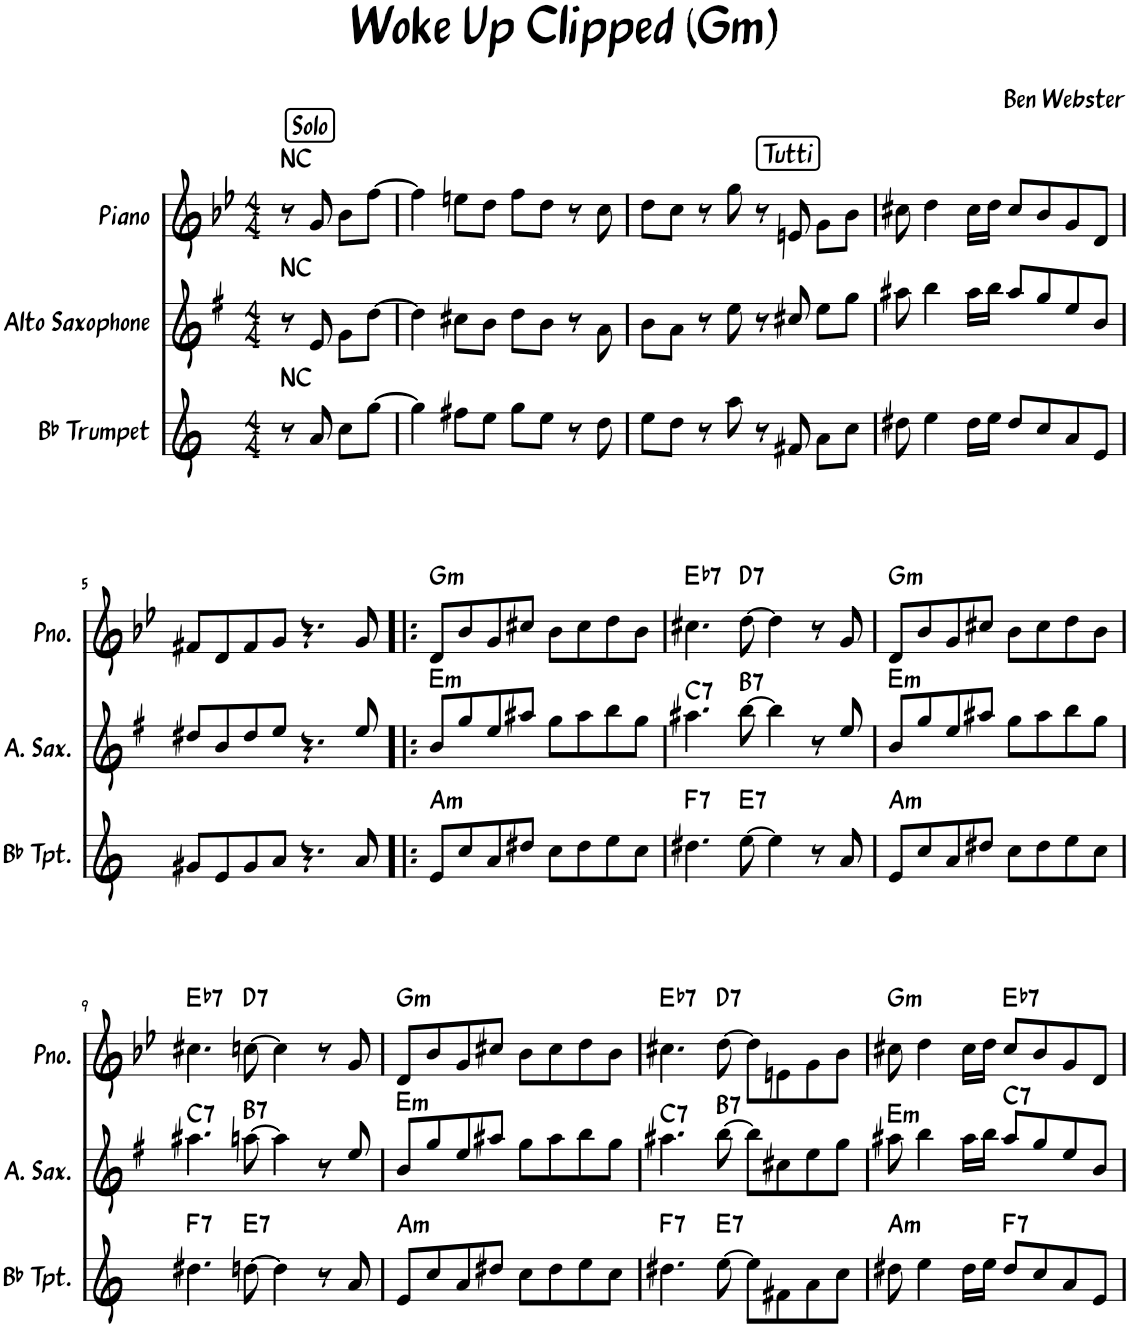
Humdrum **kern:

**kern	**harte	**kern	**harte	**kern	**harte
*part3	*part3	*part2	*part2	*part1	*part1
*staff3	*	*staff2	*	*staff1	*
*I"Bb Trumpet	*	*I"Alto Saxophone	*	*I"Piano	*
*I'Bb Tpt.	*	*I'A. Sax.	*	*I'Pno.	*
*clefG2	*	*clefG2	*	*clefG2	*
*Trd1c2	*	*Trd5c9	*	*	*
*k[]	*	*k[f#]	*	*k[b-e-]	*
*M4/4	*	*M4/4	*	*M4/4	*
!!LO:REH:place=s1:a:cj:fs=12:t=Solo:qo=0.5
=1	=1	=1	=1	=1	=1
!	!LO:H:kt=NC	!	!LO:H:kt=NC	!	!LO:H:kt=NC
8r	N	8r	N	8r	N
8a/	.	8e/	.	8g/	.
8cc\L	.	8g\L	.	8b-\L	.
[>8gg\J	.	[>8dd\J	.	[>8ff\J	.
=2	=2	=2	=2	=2	=2
4gg\]	.	4dd\]	.	4ff\]	.
8ff#X\L	.	8cc#X\L	.	8een\L	.
8ee\J	.	8b\J	.	8dd\J	.
8gg\L	.	8dd\L	.	8ff\L	.
8ee\J	.	8b\J	.	8dd\J	.
8r	.	8r	.	8r	.
8dd\	.	8a\	.	8cc\	.
!!LO:REH:place=s1:a:cj:fs=12:t=Tutti:qo=2.5
=3	=3	=3	=3	=3	=3
8ee\L	.	8b\L	.	8dd\L	.
8dd\J	.	8a\J	.	8cc\J	.
8r	.	8r	.	8r	.
8aa\	.	8ee\	.	8gg\	.
8r	.	8r	.	8r	.
8f#X/	.	8cc#X/	.	8en/	.
8a\L	.	8ee\L	.	8g\L	.
8cc\J	.	8gg\J	.	8b-\J	.
=4	=4	=4	=4	=4	=4
8dd#X\	.	8aa#X\	.	8cc#X\	.
4ee\	.	4bb\	.	4dd\	.
16dd#\LL	.	16aa#\LL	.	16cc#\LL	.
16ee\JJ	.	16bb\JJ	.	16dd\JJ	.
8dd#/L	.	8aa#/L	.	8cc#/L	.
8cc/	.	8gg/	.	8b-/	.
8a/	.	8ee/	.	8g/	.
8e/J	.	8b/J	.	8d/J	.
!!LO:LB:g=z
=5	=5	=5	=5	=5	=5
8g#X/L	.	8dd#X/L	.	8f#X/L	.
8e/	.	8b/	.	8d/	.
8g#/	.	8dd#/	.	8f#/	.
8a/J	.	8ee/J	.	8g/J	.
4.r	.	4.r	.	4.r	.
8a/	.	8ee/	.	8g/	.
=6!|:	=6!|:	=6!|:	=6!|:	=6!|:	=6!|:
!	!LO:H:kt=m	!	!LO:H:kt=m	!	!LO:H:kt=m
8e/L	A:min	8b/L	E:min	8d/L	G:min
8cc/	.	8gg/	.	8b-/	.
8a/	.	8ee/	.	8g/	.
8dd#X/J	.	8aa#X/J	.	8cc#X/J	.
8cc\L	.	8gg\L	.	8b-\L	.
8dd#\	.	8aa#\	.	8cc#\	.
8ee\	.	8bb\	.	8dd\	.
8cc\J	.	8gg\J	.	8b-\J	.
=7	=7	=7	=7	=7	=7
!	!LO:H:kt=7	!	!LO:H:kt=7	!	!LO:H:kt=7
4.dd#X\	F:7	4.aa#X\	C:7	4.cc#X\	Eb:7
!	!LO:H:kt=7	!	!LO:H:kt=7	!	!LO:H:kt=7
[>8ee\	E:7	[>8bb\	B:7	[>8dd\	D:7
4ee\]	.	4bb\]	.	4dd\]	.
8r	.	8r	.	8r	.
8a/	.	8ee/	.	8g/	.
=8	=8	=8	=8	=8	=8
!	!LO:H:kt=m	!	!LO:H:kt=m	!	!LO:H:kt=m
8e/L	A:min	8b/L	E:min	8d/L	G:min
8cc/	.	8gg/	.	8b-/	.
8a/	.	8ee/	.	8g/	.
8dd#X/J	.	8aa#X/J	.	8cc#X/J	.
8cc\L	.	8gg\L	.	8b-\L	.
8dd#\	.	8aa#\	.	8cc#\	.
8ee\	.	8bb\	.	8dd\	.
8cc\J	.	8gg\J	.	8b-\J	.
!!LO:LB:g=z
=9	=9	=9	=9	=9	=9
!	!LO:H:kt=7	!	!LO:H:kt=7	!	!LO:H:kt=7
4.dd#X\	F:7	4.aa#X\	C:7	4.cc#X\	Eb:7
!	!LO:H:kt=7	!	!LO:H:kt=7	!	!LO:H:kt=7
[>8ddn\	E:7	[>8aan\	B:7	[>8ccn\	D:7
4dd\]	.	4aa\]	.	4cc\]	.
8r	.	8r	.	8r	.
8a/	.	8ee/	.	8g/	.
=10	=10	=10	=10	=10	=10
!	!LO:H:kt=m	!	!LO:H:kt=m	!	!LO:H:kt=m
8e/L	A:min	8b/L	E:min	8d/L	G:min
8cc/	.	8gg/	.	8b-/	.
8a/	.	8ee/	.	8g/	.
8dd#X/J	.	8aa#X/J	.	8cc#X/J	.
8cc\L	.	8gg\L	.	8b-\L	.
8dd#\	.	8aa#\	.	8cc#\	.
8ee\	.	8bb\	.	8dd\	.
8cc\J	.	8gg\J	.	8b-\J	.
=11	=11	=11	=11	=11	=11
!	!LO:H:kt=7	!	!LO:H:kt=7	!	!LO:H:kt=7
4.dd#X\	F:7	4.aa#X\	C:7	4.cc#X\	Eb:7
!	!LO:H:kt=7	!	!LO:H:kt=7	!	!LO:H:kt=7
[>8ee\	E:7	[>8bb\	B:7	[>8dd\	D:7
8ee\L]	.	8bb\L]	.	8dd\L]	.
8f#X\	.	8cc#X\	.	8en\	.
8a\	.	8ee\	.	8g\	.
8cc\J	.	8gg\J	.	8b-\J	.
=12	=12	=12	=12	=12	=12
!	!LO:H:kt=m	!	!LO:H:kt=m	!	!LO:H:kt=m
8dd#X\	A:min	8aa#X\	E:min	8cc#X\	G:min
4ee\	.	4bb\	.	4dd\	.
16dd#\LL	.	16aa#\LL	.	16cc#\LL	.
16ee\JJ	.	16bb\JJ	.	16dd\JJ	.
!	!LO:H:kt=7	!	!LO:H:kt=7	!	!LO:H:kt=7
8dd#/L	F:7	8aa#/L	C:7	8cc#/L	Eb:7
8cc/	.	8gg/	.	8b-/	.
8a/	.	8ee/	.	8g/	.
8e/J	.	8b/J	.	8d/J	.
=	=	=	=	=	=
*-	*-	*-	*-	*-	*-
